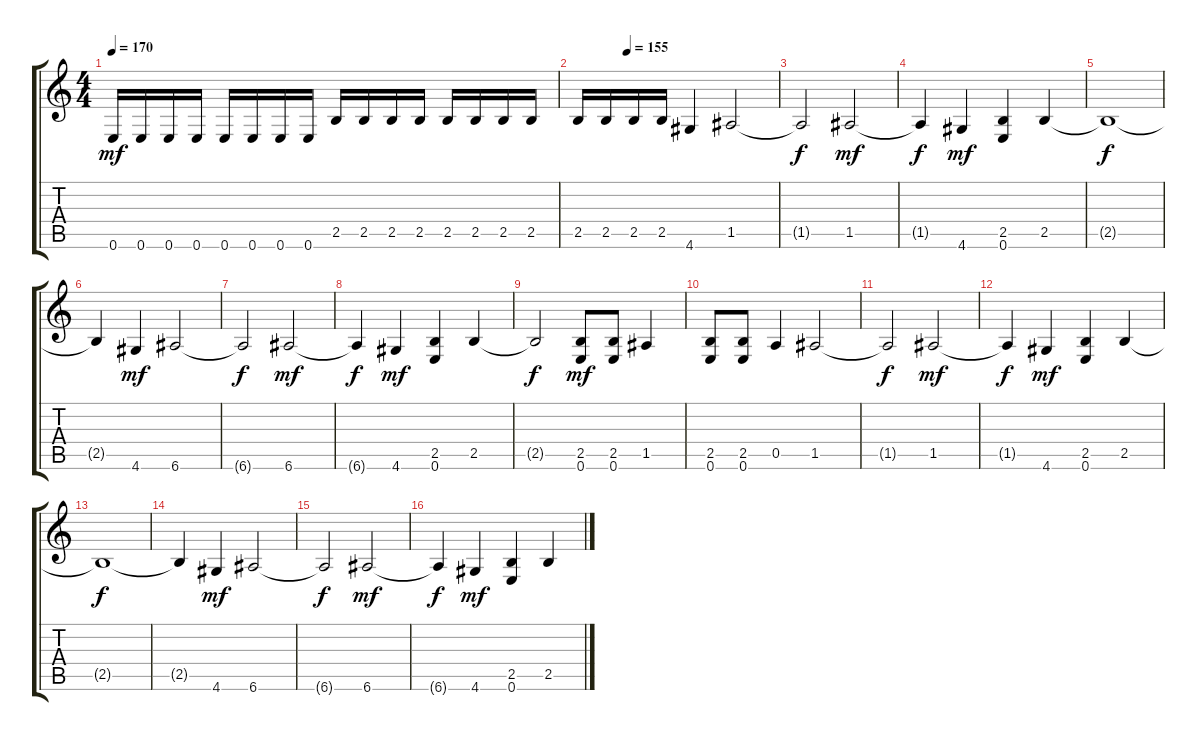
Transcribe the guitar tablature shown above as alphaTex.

\track "" {instrument distortionguitar}
\staff {score tabs}
\tuning (E4 B3 G3 D3 A2 E2) {hide}
\ts (4 4)
\tempo 170
\clef g2
\ks c
0.6.16{dy mf} 0.6.16 0.6.16 0.6.16 0.6.16 0.6.16 0.6.16 0.6.16 2.5.16 2.5.16 2.5.16 2.5.16 2.5.16 2.5.16 2.5.16 2.5.16 |
\tempo (155 0.25)
2.5.16 2.5.16 2.5.16 2.5.16 4.6.4 1.5.2 |
1.5{t}.2{dy f} 1.5.2{dy mf} |
1.5{t}.4{dy f} 4.6.4{dy mf} (2.5 0.6).4 2.5.4 |
2.5{t}.1{dy f} |
2.5{t}.4 4.6.4{dy mf} 6.6.2 |
6.6{t}.2{dy f} 6.6.2{dy mf} |
6.6{t}.4{dy f} 4.6.4{dy mf} (2.5 0.6).4 2.5.4 |
2.5{t}.2{dy f} (2.5 0.6).8{dy mf} (2.5 0.6).8 1.5.4 |
(2.5 0.6).8 (2.5 0.6).8 0.5.4 1.5.2 |
1.5{t}.2{dy f} 1.5.2{dy mf} |
1.5{t}.4{dy f} 4.6.4{dy mf} (2.5 0.6).4 2.5.4 |
2.5{t}.1{dy f} |
2.5{t}.4 4.6.4{dy mf} 6.6.2 |
6.6{t}.2{dy f} 6.6.2{dy mf} |
6.6{t}.4{dy f} 4.6.4{dy mf} (2.5 0.6).4 2.5.4
